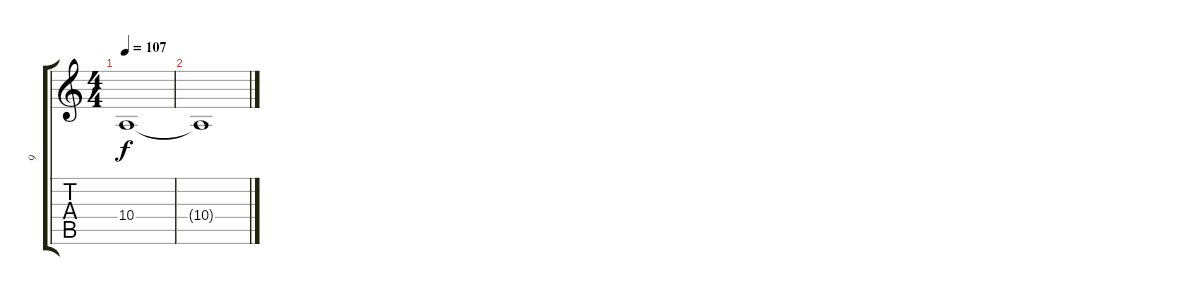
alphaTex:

\track ("9" "9") {instrument brightacousticpiano}
\staff {score tabs}
\tuning (Db4 Ab3 E3 B2 Gb2 Db2) {hide}
\ts (4 4)
\tempo 107
\clef g2
\ks c
10.4.1{dy f} |
10.4{t}.1
